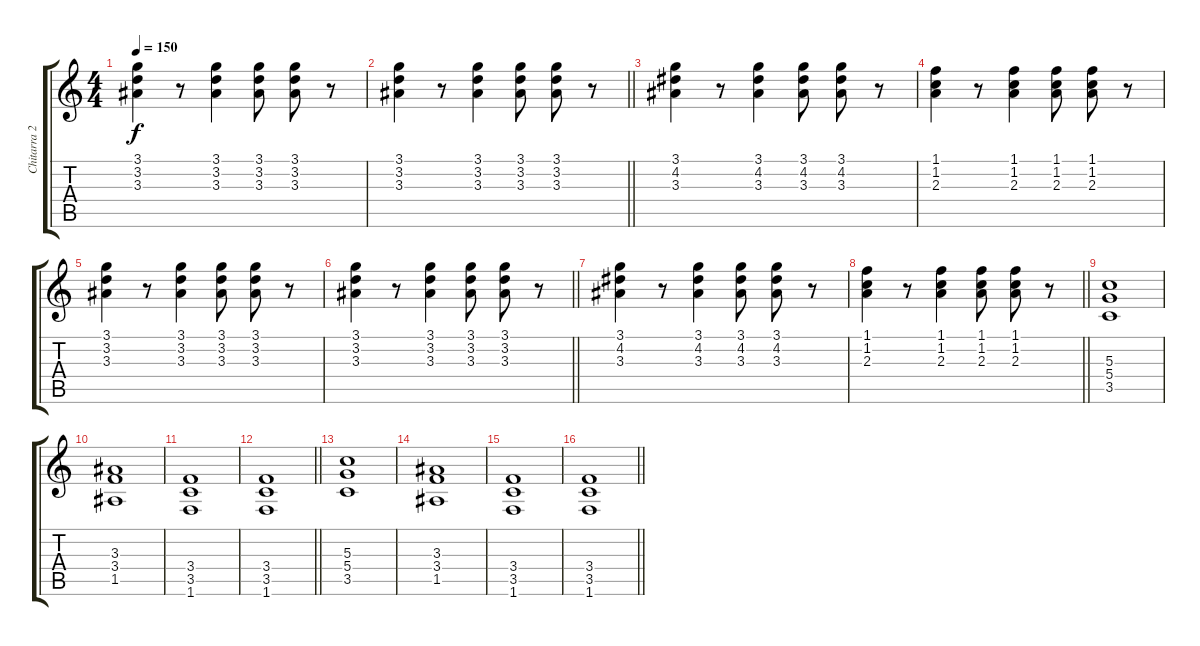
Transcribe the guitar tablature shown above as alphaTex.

\track ("Chitarra 2" "Chitarra 2") {instrument overdrivenguitar}
\staff {score tabs}
\tuning (E4 B3 G3 D3 A2 E2) {hide}
\ts (4 4)
\tempo 150
\clef g2
\ks c
(3.1 3.2 3.3).4{dy f} r.8 (3.1 3.2 3.3).4 (3.1 3.2 3.3).8 (3.1 3.2 3.3).8 r.8 |
\barLineRight lightlight
(3.1 3.2 3.3).4 r.8 (3.1 3.2 3.3).4 (3.1 3.2 3.3).8 (3.1 3.2 3.3).8 r.8 |
(3.1 4.2 3.3).4 r.8 (3.1 4.2 3.3).4 (3.1 4.2 3.3).8 (3.1 4.2 3.3).8 r.8 |
(1.1 1.2 2.3).4 r.8 (1.1 1.2 2.3).4 (1.1 1.2 2.3).8 (1.1 1.2 2.3).8 r.8 |
(3.1 3.2 3.3).4 r.8 (3.1 3.2 3.3).4 (3.1 3.2 3.3).8 (3.1 3.2 3.3).8 r.8 |
\barLineRight lightlight
(3.1 3.2 3.3).4 r.8 (3.1 3.2 3.3).4 (3.1 3.2 3.3).8 (3.1 3.2 3.3).8 r.8 |
(3.1 4.2 3.3).4 r.8 (3.1 4.2 3.3).4 (3.1 4.2 3.3).8 (3.1 4.2 3.3).8 r.8 |
\barLineRight lightlight
(1.1 1.2 2.3).4 r.8 (1.1 1.2 2.3).4 (1.1 1.2 2.3).8 (1.1 1.2 2.3).8 r.8 |
(5.3 5.4 3.5).1 |
(3.3 3.4 1.5).1 |
(3.4 3.5 1.6).1 |
\barLineRight lightlight
(3.4 3.5 1.6).1 |
(5.3 5.4 3.5).1 |
(3.3 3.4 1.5).1 |
(3.4 3.5 1.6).1 |
\barLineRight lightlight
(3.4 3.5 1.6).1
